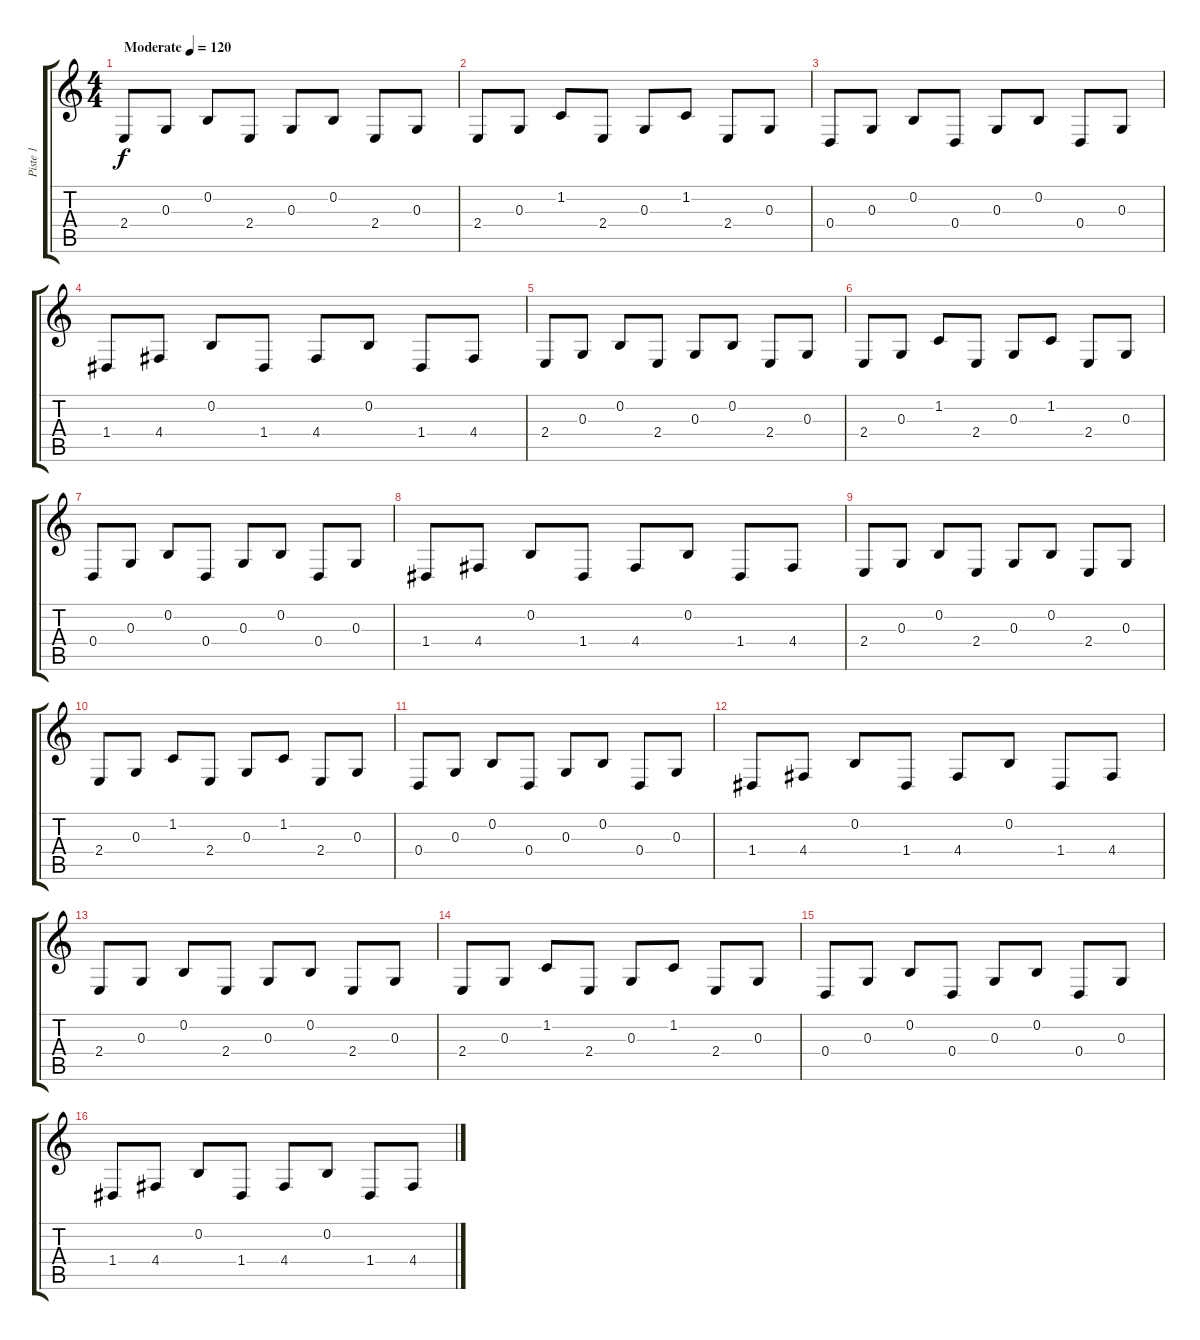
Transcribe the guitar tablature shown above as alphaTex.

\track ("Piste 1" "Piste 1") {instrument acousticgrandpiano}
\staff {score tabs}
\tuning (E4 B3 G3 D3 A2 E2) {hide}
\ts (4 4)
\tempo (120 "Moderate")
\clef g2
\ks c
2.4.8{dy f instrument acousticgrandpiano} 0.3.8 0.2.8 2.4.8 0.3.8 0.2.8 2.4.8 0.3.8 |
2.4.8 0.3.8 1.2.8 2.4.8 0.3.8 1.2.8 2.4.8 0.3.8 |
0.4.8 0.3.8 0.2.8 0.4.8 0.3.8 0.2.8 0.4.8 0.3.8 |
1.4.8 4.4.8 0.2.8 1.4.8 4.4.8 0.2.8 1.4.8 4.4.8 |
2.4.8 0.3.8 0.2.8 2.4.8 0.3.8 0.2.8 2.4.8 0.3.8 |
2.4.8 0.3.8 1.2.8 2.4.8 0.3.8 1.2.8 2.4.8 0.3.8 |
0.4.8 0.3.8 0.2.8 0.4.8 0.3.8 0.2.8 0.4.8 0.3.8 |
1.4.8 4.4.8 0.2.8 1.4.8 4.4.8 0.2.8 1.4.8 4.4.8 |
2.4.8 0.3.8 0.2.8 2.4.8 0.3.8 0.2.8 2.4.8 0.3.8 |
2.4.8 0.3.8 1.2.8 2.4.8 0.3.8 1.2.8 2.4.8 0.3.8 |
0.4.8 0.3.8 0.2.8 0.4.8 0.3.8 0.2.8 0.4.8 0.3.8 |
1.4.8 4.4.8 0.2.8 1.4.8 4.4.8 0.2.8 1.4.8 4.4.8 |
2.4.8 0.3.8 0.2.8 2.4.8 0.3.8 0.2.8 2.4.8 0.3.8 |
2.4.8 0.3.8 1.2.8 2.4.8 0.3.8 1.2.8 2.4.8 0.3.8 |
0.4.8 0.3.8 0.2.8 0.4.8 0.3.8 0.2.8 0.4.8 0.3.8 |
1.4.8 4.4.8 0.2.8 1.4.8 4.4.8 0.2.8 1.4.8 4.4.8
